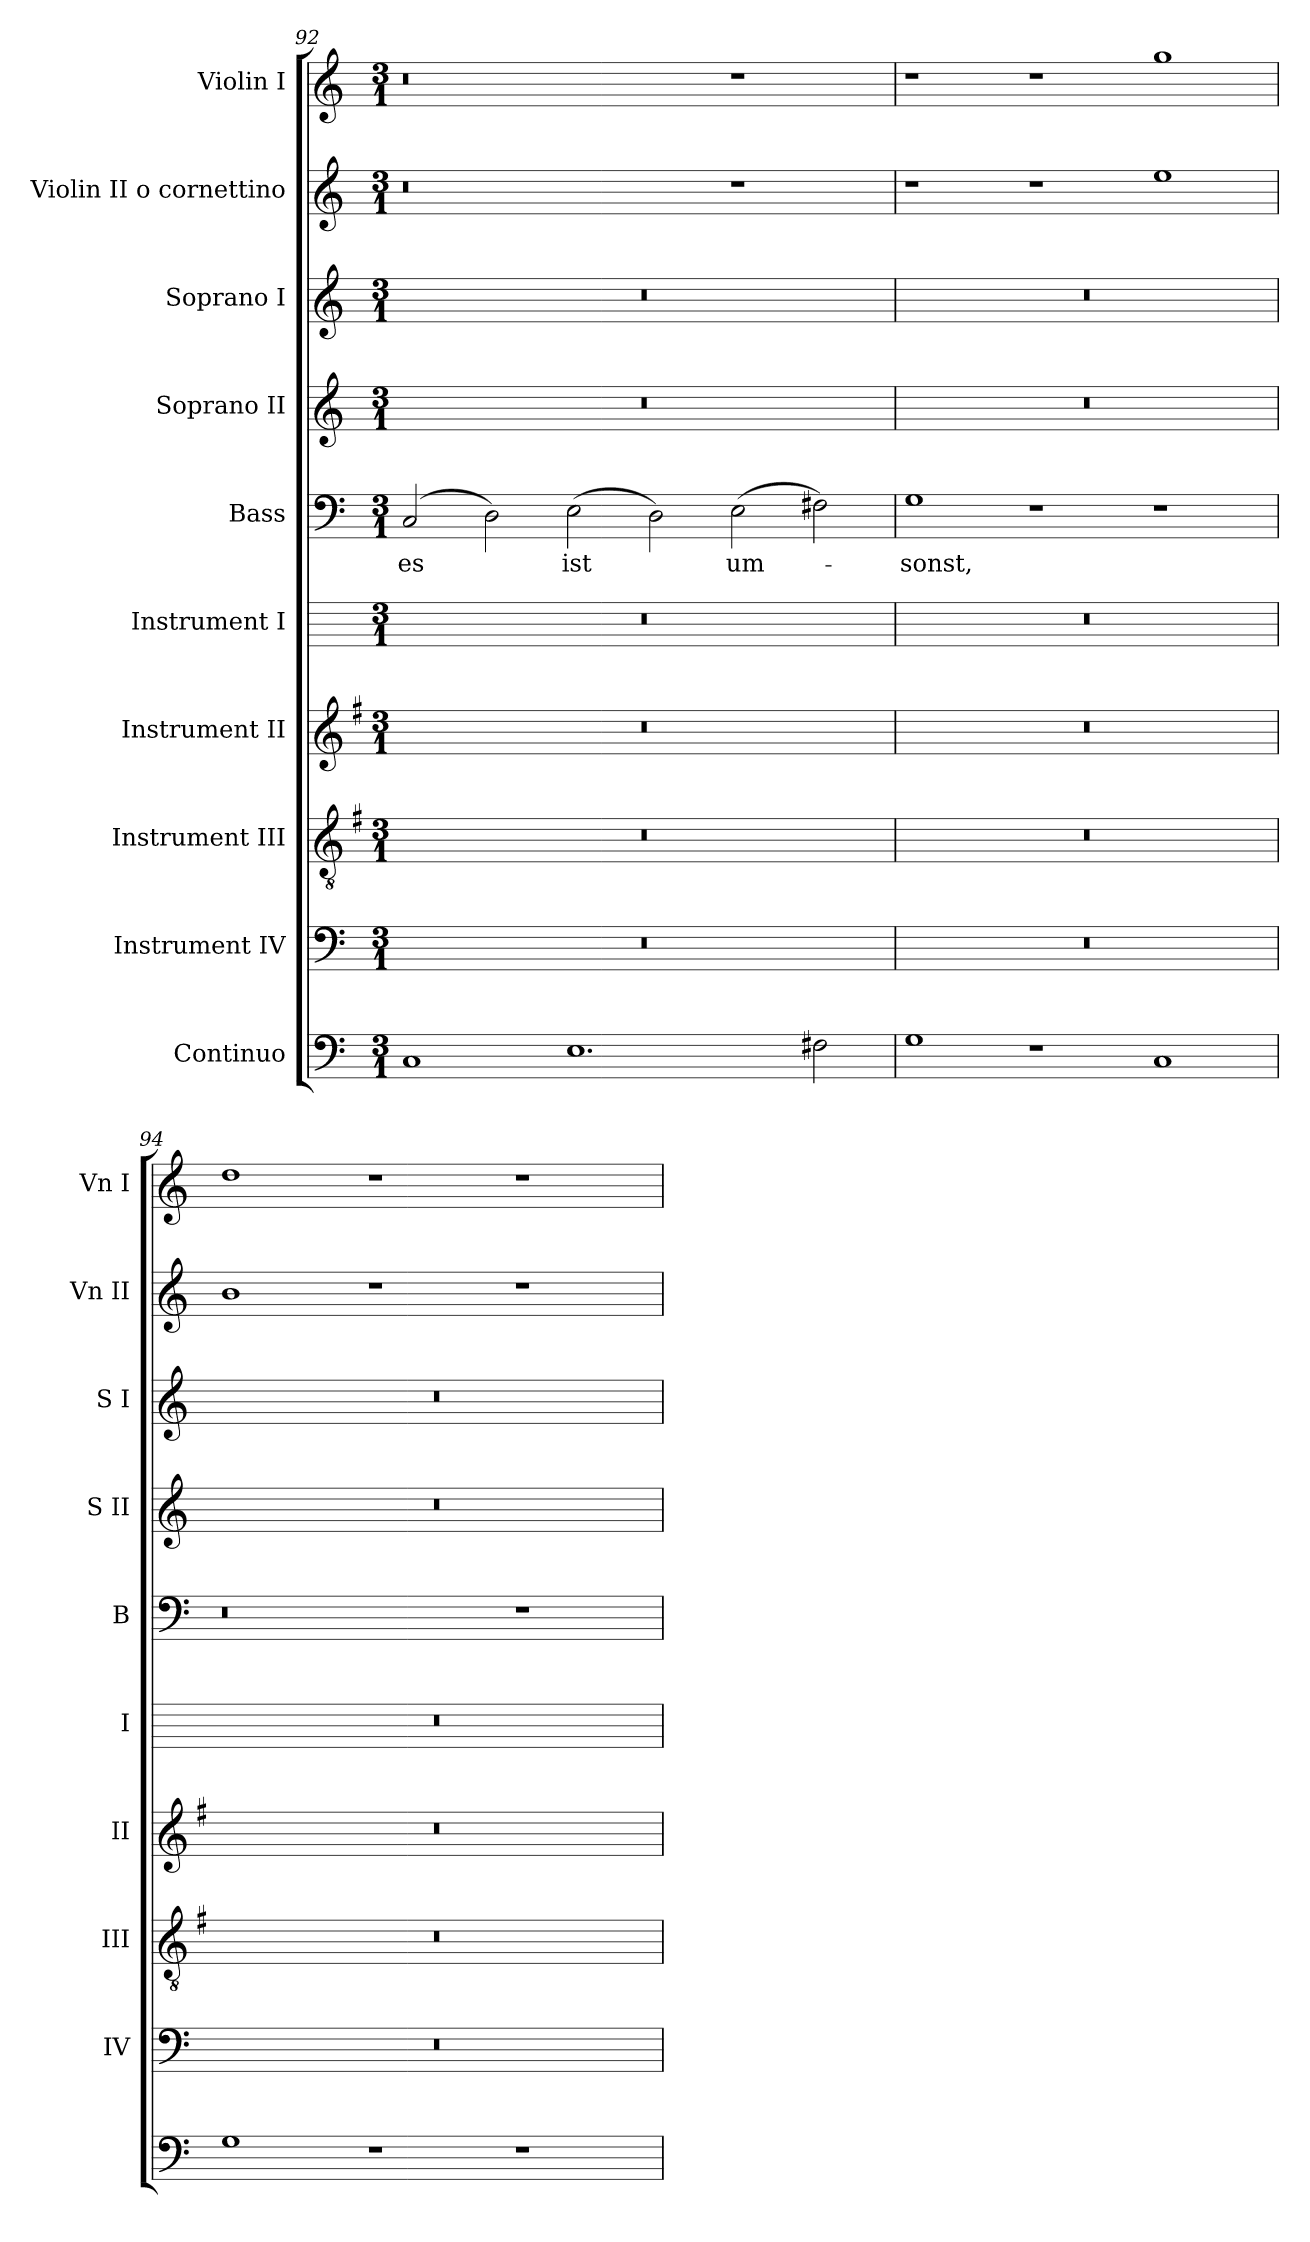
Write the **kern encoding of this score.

**kern	**kern	**kern	**kern	**kern	**kern	**text	**kern	**kern	**kern	**kern
*part10	*part9	*part8	*part7	*part6	*part5	*part5	*part4	*part3	*part2	*part1
*staff10	*staff9	*staff8	*staff7	*staff6	*staff5	*staff5	*staff4	*staff3	*staff2	*staff1
*I"Continuo	*I"Instrument IV	*I"Instrument III	*I"Instrument II	*I"Instrument I	*I"Bass	*	*I"Soprano II	*I"Soprano I	*I"Violin II o cornettino	*I"Violin I
*	*I'IV	*I'III	*I'II	*I'I	*I'B	*	*I'S II	*I'S I	*I'Vn II	*I'Vn I
*clefF4	*clefF4	*clefGv2	*clefG2	*	*clefF4	*	*clefG2	*clefG2	*clefG2	*clefG2
*	*	*ITrd4c7	*ITrd4c7	*ITrd4c7	*	*	*	*	*	*
*k[]	*k[]	*k[]	*k[]	*	*k[]	*	*k[]	*k[]	*k[]	*k[]
*C:	*C:	*C:	*C:	*	*C:	*	*C:	*C:	*C:	*C:
*M3/1	*M3/1	*M3/1	*M3/1	*M3/1	*M3/1	*	*M3/1	*M3/1	*M3/1	*M3/1
=92	=92	=92	=92	=92	=92	=92	=92	=92	=92	=92
!	!	!	!	!	!	!LO:LY:b	!	!	!	!
1C	0.r	0.r	0.r	0.r	(<2C	es	0.r	0.r	0r	0r
.	.	.	.	.	2D)	.	.	.	.	.
!	!	!	!	!	!	!LO:LY:b	!	!	!	!
1.E	.	.	.	.	(>2E	ist	.	.	.	.
.	.	.	.	.	2D)	.	.	.	.	.
!	!	!	!	!	!	!LO:LY:b	!	!	!	!
.	.	.	.	.	(>2E	um-	.	.	1r	1r
2F#X	.	.	.	.	2F#X)	.	.	.	.	.
=93	=93	=93	=93	=93	=93	=93	=93	=93	=93	=93
!	!	!	!	!	!	!LO:LY:b	!	!	!	!
1G	0.r	0.r	0.r	0.r	1G	sonst,	0.r	0.r	1r	1r
1r	.	.	.	.	1r	.	.	.	1r	1r
1C	.	.	.	.	1r	.	.	.	1ee	1gg
=94	=94	=94	=94	=94	=94	=94	=94	=94	=94	=94
1G	0.r	0.r	0.r	0.r	0r	.	0.r	0.r	1b	1dd
1r	.	.	.	.	.	.	.	.	1r	1r
1r	.	.	.	.	1r	.	.	.	1r	1r
=	=	=	=	=	=	=	=	=	=	=
*-	*-	*-	*-	*-	*-	*-	*-	*-	*-	*-
